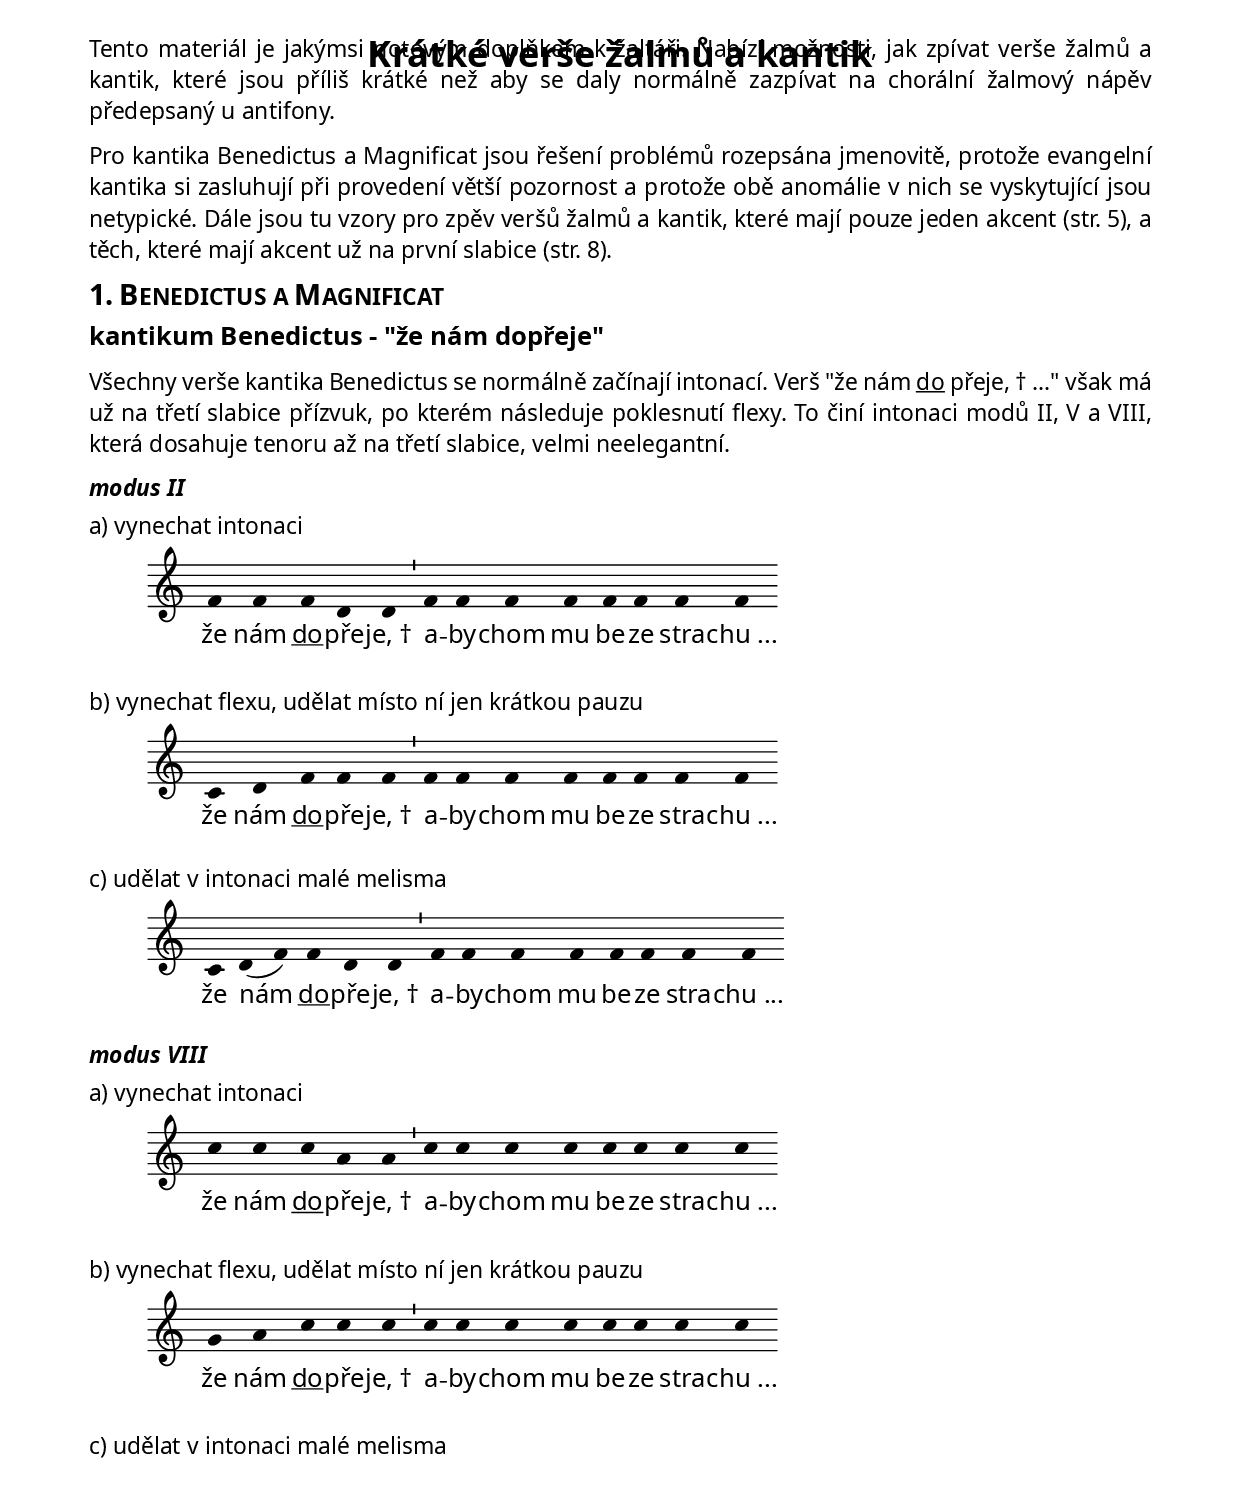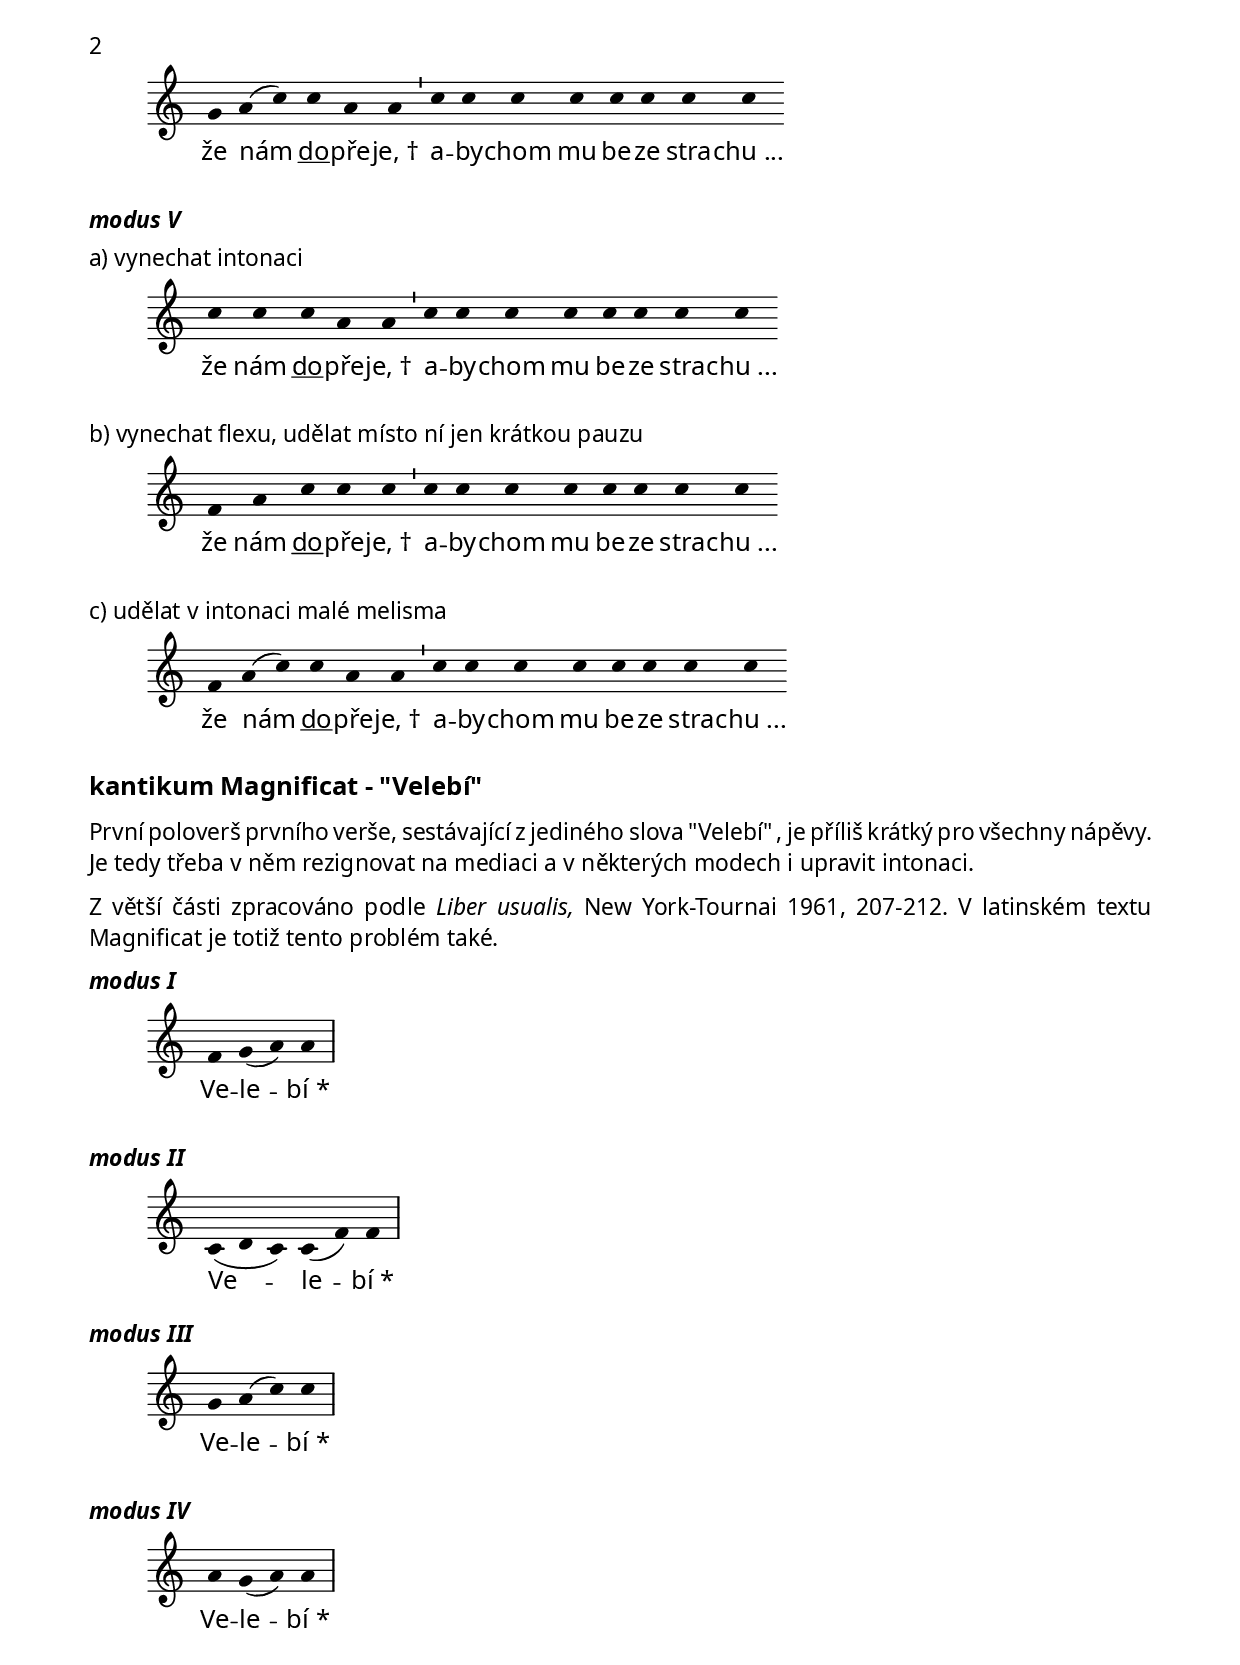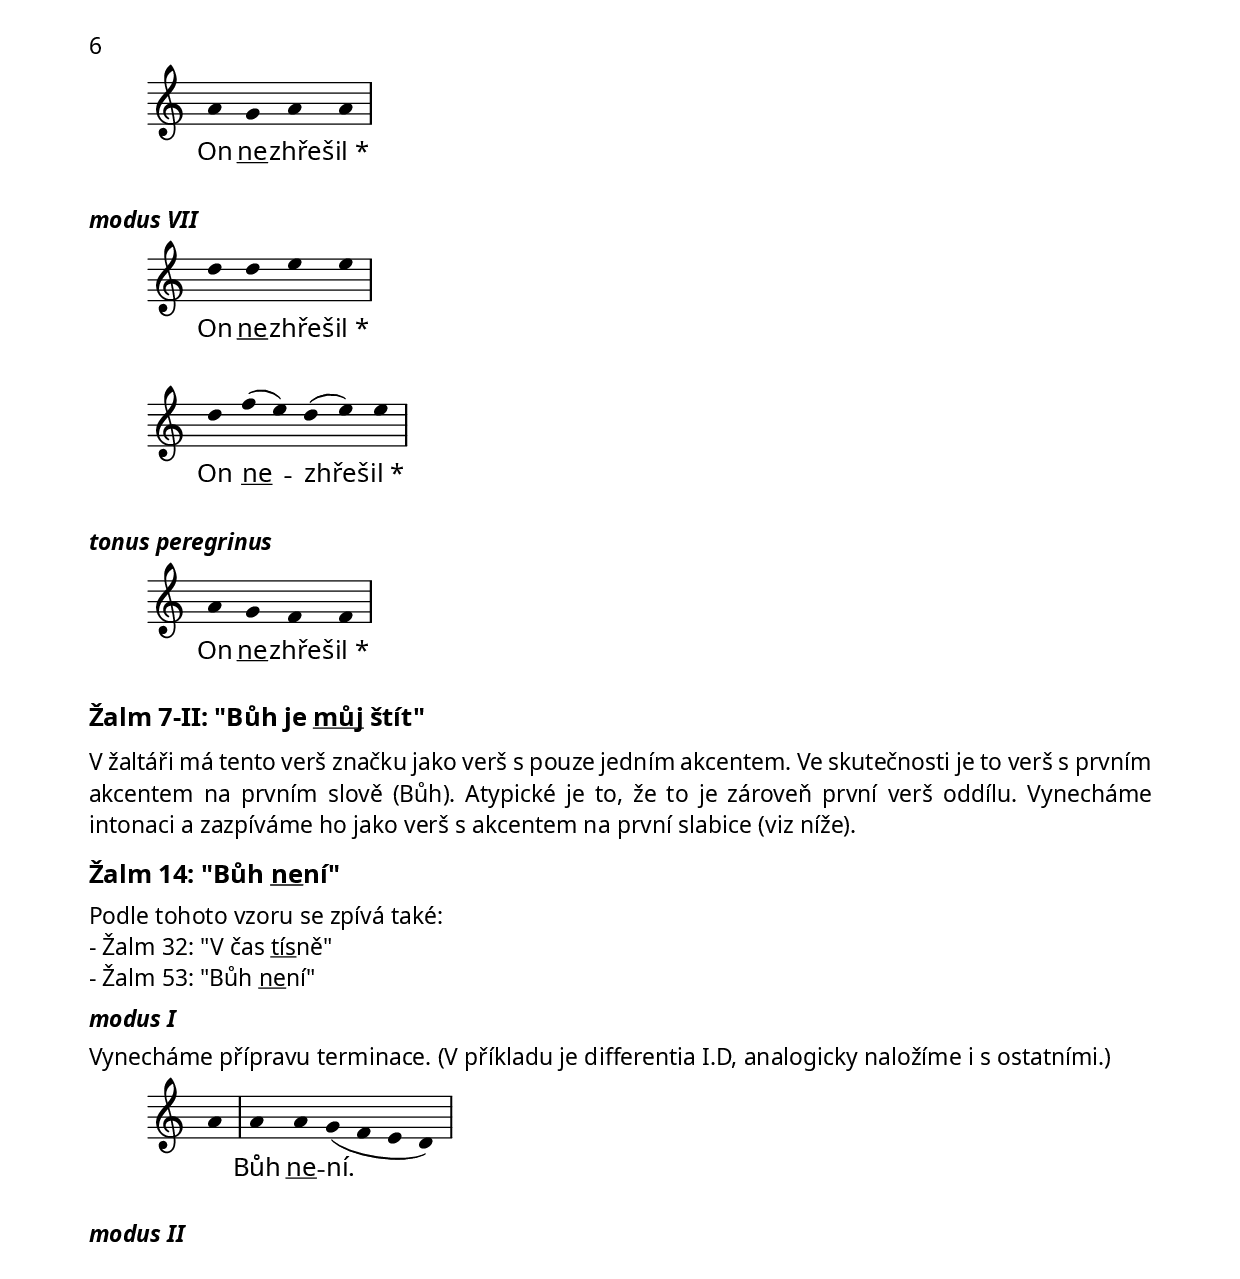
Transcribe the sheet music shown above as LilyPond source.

\version "2.14.2"

\header {
  title = "Krátké verše žalmů a kantik"
}

\include "spolecne.ly"

#(define-markup-command (kapitola layout props obsah)(markup?)
   "Nadpis kapitoly"
   (interpret-markup layout props
		     (markup #:bold
			     #:huge
                             #:caps obsah)))

#(define-markup-command (sekce layout props obsah)(markup?)
   "Nadpis sekce"
   (interpret-markup layout props
		     (markup #:bold
			     #:large obsah)))

#(define-markup-command (subsekce layout props obsah)(markup?)
   "Nadpis subsekce"
   (interpret-markup layout props
		     (markup #:bold #:italic obsah)))

\markup{}

\markup\justify{
Tento materiál je jakýmsi notovým doplňkem k žaltáři.
Nabízí možnosti, jak zpívat verše žalmů a kantik,
které jsou příliš krátké než aby se daly normálně zazpívat
na chorální žalmový nápěv předepsaný u antifony.
}

\markup\justify{
Pro kantika Benedictus a Magnificat jsou řešení problémů
rozepsána jmenovitě, protože evangelní kantika si zasluhují
při provedení větší pozornost a protože obě anomálie v nich se
vyskytující jsou netypické.
Dále jsou tu vzory pro zpěv veršů žalmů a kantik,
které mají pouze jeden akcent \concat{(str. " "\page-ref #'jedenakcent "0" "?"),} a těch, které mají akcent
už na první slabice \concat{(str. " "\page-ref #'akcentprvni "0" "?").}
}

\markup\kapitola{1. Benedictus a Magnificat}
\label #'benmag

\markup\sekce{kantikum Benedictus - "\"že nám dopřeje\""}

\markup\justify{
Všechny verše kantika Benedictus se normálně začínají
intonací. Verš "\"že" nám \underline{do}přeje, \Dagger "...\""
však má už na třetí slabice přízvuk, po kterém následuje
poklesnutí flexy. To činí intonaci modů II, V a VIII,
která dosahuje tenoru až na třetí slabice, velmi neelegantní.
}

\markup\subsekce{modus II}
\markup{a) vynechat intonaci}
\score {
  \relative c' {
    \choralniRezim
    f4 f f d d \barMin
    f f f f f f f f
  }
  \addlyrics {
    že nám \markup\underline{do} -- pře -- \markup{je, \Dagger}
    a -- by -- chom mu be -- ze stra -- chu_...
  }
  \header {
    id = "benedictus_IIa"
  }
}

\markup{b) vynechat flexu, udělat místo ní jen krátkou pauzu}
\score {
  \relative c' {
    \choralniRezim
    c4 d f f f \barMin
    f f f f f f f f
  }
  \addlyrics {
    že nám \markup\underline{do} -- pře -- \markup{je, \Dagger}
    a -- by -- chom mu be -- ze stra -- chu_...
  }
  \header {
    id = "benedictus_IIb"
  }
}

\markup{c) udělat v intonaci malé melisma}
\score {
  \relative c' {
    \choralniRezim
    c4 d( f) f d d \barMin
    f f f f f f f f
  }
  \addlyrics {
    že nám \markup\underline{do} -- pře -- \markup{je, \Dagger}
    a -- by -- chom mu be -- ze stra -- chu_...
  }
  \header {
    id = "benedictus_IIc"
  }
}

\markup\subsekce{modus VIII}

\markup{a) vynechat intonaci}
\score {
  \relative c'' {
    \choralniRezim
    c4 c c a a \barMin
    c c c c c c c c
  }
  \addlyrics {
    že nám \markup\underline{do} -- pře -- \markup{je, \Dagger}
    a -- by -- chom mu be -- ze stra -- chu_...
  }
  \header {
    id = "benedictus_VIIIa"
  }
}

\markup{b) vynechat flexu, udělat místo ní jen krátkou pauzu}
\score {
  \relative c'' {
    \choralniRezim
    g4 a c c c \barMin
    c c c c c c c c
  }
  \addlyrics {
    že nám \markup\underline{do} -- pře -- \markup{je, \Dagger}
    a -- by -- chom mu be -- ze stra -- chu_...
  }
  \header {
    id = "benedictus_VIIIb"
  }
}

\markup{c) udělat v intonaci malé melisma}
\score {
  \relative c'' {
    \choralniRezim
    g4 a( c) c a a \barMin
    c c c c c c c c
  }
  \addlyrics {
    že nám \markup\underline{do} -- pře -- \markup{je, \Dagger}
    a -- by -- chom mu be -- ze stra -- chu_...
  }
  \header {
    id = "benedictus_VIIIc"
  }
}

\markup\subsekce{modus V}

\markup{a) vynechat intonaci}
\score {
  \relative c'' {
    \choralniRezim
    c c c a a \barMin
    c c c c c c c c
  }
  \addlyrics {
    že nám \markup\underline{do} -- pře -- \markup{je, \Dagger}
    a -- by -- chom mu be -- ze stra -- chu_...
  }
  \header {
    id = "benedictus_Va"
  }
}

\markup{b) vynechat flexu, udělat místo ní jen krátkou pauzu}
\score {
  \relative c' {
    \choralniRezim
    f4 a c c c \barMin
    c c c c c c c c
  }
  \addlyrics {
    že nám \markup\underline{do} -- pře -- \markup{je, \Dagger}
    a -- by -- chom mu be -- ze stra -- chu_...
  }
  \header {
    id = "benedictus_Vb"
  }
}

\markup{c) udělat v intonaci malé melisma}
\score {
  \relative c' {
    \choralniRezim
    f4 a( c) c a a \barMin
    c c c c c c c c
  }
  \addlyrics {
    že nám \markup\underline{do} -- pře -- \markup{je, \Dagger}
    a -- by -- chom mu be -- ze stra -- chu_...
  }
  \header {
    id = "benedictus_Vb"
  }
}

\markup\sekce{kantikum Magnificat - "\"Velebí\""}

\markup\justify{
První poloverš prvního verše, sestávající z jediného
slova "\"Velebí\"", je příliš krátký pro všechny nápěvy.
Je tedy třeba v něm rezignovat na mediaci a v některých
modech i upravit intonaci.
}

\markup\justify{
Z větší části zpracováno podle \italic{Liber usualis,} New York-Tournai 1961, 207-212.
V latinském textu Magnificat je totiž tento problém také.
}

\markup\subsekce{modus I}
\score {
  \relative c' {
    \choralniRezim
    f4 g( a) a \barMax
  }
  \addlyrics {
    Ve -- le -- bí_*
  }
  \header {
    id = "magnificat_I"
  }
}

\markup\subsekce{modus II}
\score {
  \relative c' {
    \choralniRezim
    c( d c) c( f) f \barMax
  }
  \addlyrics {
    Ve -- le -- bí_*
  }
  \header {
    id = "magnificat_II"
  }
}

\markup\subsekce{modus III}
\score {
  \relative c'' {
    \choralniRezim
    g a( c) c \barMax
  }
  \addlyrics {
    Ve -- le -- bí_*
  }
  \header {
    id = "magnificat_III"
  }
}

\markup\subsekce{modus IV}
\score {
  \relative c'' {
    \choralniRezim
    a g( a) a \barMax
  }
  \addlyrics {
    Ve -- le -- bí_*
  }
  \header {
    id = "magnificat_IV"
  }
}

\pageBreak

\markup\subsekce{modus V}
\score {
  \relative c' {
    \choralniRezim
    f4 a( c) c \barMax
  }
  \addlyrics {
    Ve -- le -- bí_*
  }
  \header {
    id = "magnificat_IV"
  }
}

\score {
  \relative c' {
    \choralniRezim
    f4( a g) a( c) c \barMax
  }
  \addlyrics {
    Ve -- le -- bí_*
  }
  \header {
    id = "magnificat_IV"
  }
}

\pageBreak

\markup\subsekce{modus VI}
\score {
  \relative c' {
    \choralniRezim
    f4 g( a) a \barMax
  }
  \addlyrics {
    Ve -- le -- bí_*
  }
  \header {
    id = "magnificat_IV"
  }
}

\markup\subsekce{modus VII}
\score {
  \relative c'' {
    \choralniRezim
    c( b) c( d) d \barMax
  }
  \addlyrics {
    Ve -- le -- bí_*
  }
  \header {
    id = "magnificat_IV"
  }
}

\markup\subsekce{modus VIII}
\score {
  \relative c'' {
    \choralniRezim
    g4( a g) g( c) c \barMax
  }
  \addlyrics {
    Ve -- le -- bí_*
  }
  \header {
    id = "magnificat_IV"
  }
}

\markup\subsekce{tonus peregrinus}
\score {
  \relative c'' {
    \choralniRezim
    a( bes) a g4.( f) \barMax
  }
  \addlyrics {
    Ve -- le -- bí_*
  }
  \header {
    id = "magnificat_IV"
  }
}

\pageBreak

\markup\kapitola{2. Verše s pouze jedním akcentem}
\label #'jedenakcent

\markup\sekce{kantikum 1Petr 2: "\"On" \concat{\underline{ne}zhřešil"\""}}
\markup\column{
\line{Podle tohoto vzoru se zpívá také:}
\line{- kantikum Dt 32: "\"Tak" \underline{ho} "vzal\""}
}

\markup\subsekce{modus I}
\score {
  \relative c'' {
    \choralniRezim
    a4 g a a \barMax
  }
  \addlyrics {
    On \markup\underline{ne} -- zhře -- šil_*
  }
  \header {
    id = ""
  }
}

\markup\subsekce{modus III}
\score {
  \relative c'' {
    \choralniRezim
    c4 c b( a) c \barMax
  }
  \addlyrics {
    On \markup\underline{ne} -- zhře -- šil_*
  }
  \header {
    id = ""
  }
}
\markup\justify{Následující varianta melodicky využívá i
přebytečnou čtvrtou slabiku a nedá se proto použít pro
ještě kratší verše, jako např. "\"Tak" \underline{ho} "vzal\"".
}
\score {
  \relative c'' {
    \choralniRezim
    c4 d( c) b( a) c \barMax
  }
  \addlyrics {
    On \markup\underline{ne} -- zhře -- šil_*
  }
  \header {
    id = ""
  }
}

\markup\subsekce{modus IV}
\score {
  \relative c'' {
    \choralniRezim
    a4 b a a \barMax
  }
  \addlyrics {
    On \markup\underline{ne} -- zhře -- šil_*
  }
  \header {
    id = ""
  }
}

\markup\subsekce{modus VI}
\score {
  \relative c'' {
    \choralniRezim
    a4 a f f \barMax
  }
  \addlyrics {
    On \markup\underline{ne} -- zhře -- šil_*
  }
  \header {
    id = ""
  }
}
\score {
  \relative c'' {
    \choralniRezim
    a4 g a a \barMax
  }
  \addlyrics {
    On \markup\underline{ne} -- zhře -- šil_*
  }
  \header {
    id = ""
  }
}

\markup\subsekce{modus VII}
\score {
  \relative c'' {
    \choralniRezim
    d4 d e e \barMax
  }
  \addlyrics {
    On \markup\underline{ne} -- zhře -- šil_*
  }
  \header {
    id = ""
  }
}
\score {
  \relative c'' {
    \choralniRezim
    d4 f( e) d( e) e \barMax
  }
  \addlyrics {
    On \markup\underline{ne} -- zhře -- šil_*
  }
  \header {
    id = ""
  }
}

\markup\subsekce{tonus peregrinus}
\score {
  \relative c'' {
    \choralniRezim
    a g f f \barMax
  }
  \addlyrics {
    On \markup\underline{ne} -- zhře -- šil_*
  }
  \header {
    id = ""
  }
}

\markup\sekce{Žalm 7-II: "\"Bůh" je \underline{můj} "štít\""}
\markup\justify{
V žaltáři má tento verš značku jako verš s pouze jedním
akcentem. Ve skutečnosti je to verš s prvním akcentem na prvním
slově (Bůh). Atypické je to, že to je zároveň první verš
oddílu. Vynecháme intonaci a zazpíváme ho jako verš s akcentem
na první slabice (viz níže).
}

\markup\sekce{Žalm 14: "\"Bůh" \concat{\underline{ne}ní"\""}}
\markup\column{
\line{Podle tohoto vzoru se zpívá také:}
\line{- Žalm 32: "\"V čas" \concat{\underline{tís}ně"\""}}
\line{- Žalm 53: "\"Bůh" \concat{\underline{ne}ní"\""}}
}

\markup\subsekce{modus I}
\markup\justify{
Vynecháme přípravu terminace. (V příkladu je differentia I.D,
analogicky naložíme i s ostatními.)
}
\score {
  \relative c'' {
    \choralniRezim
    a \barMax a4 a g( f e d) \barMax
  }
  \addlyrics {
    \skip 1 Bůh \markup\underline{ne} -- ní.
  }
  \header {
    id = ""
  }
}

\markup\subsekce{modus II}
\score {
  \relative c' {
    \choralniRezim
    f \barMax e c d \barMax
  }
  \addlyrics {
    \skip 1 Bůh \markup\underline{ne} -- ní.
  }
  \header {
    id = ""
  }
}

\markup\subsekce{modus III}
\markup{differentiae b, a, a2:}
\score {
  \relative c'' {
    \choralniRezim
    c \barMax a c b \barMax
  }
  \addlyrics {
    \skip 1 Bůh \markup\underline{ne} -- ní.
  }
  \header {
    id = ""
  }
}
\markup{differentiae a2, g, g2: skončíme na tenoru c}
\score {
  \relative c'' {
    \choralniRezim
    c \barMax a c c \barMax
  }
  \addlyrics {
    \skip 1 Bůh \markup\underline{ne} -- ní.
  }
  \header {
    id = ""
  }
}

\markup\subsekce{modus IV}
\markup{differentiae g, c nemají problém.}
\markup{differentia E:}
\score {
  \relative c'' {
    \choralniRezim
    a4 \barMax a g( f) e \barMax
  }
  \addlyrics {
    \skip 1 Bůh \markup\underline{ne} -- ní.
  }
  \header {
    id = ""
  }
}
\markup{differentiae A, A*, d:}
\score {
  \relative c'' {
    \choralniRezim
    d4 \barMax e c a \barMax
  }
  \addlyrics {
    \skip 1 Bůh \markup\underline{ne} -- ní.
  }
  \header {
    id = ""
  }
}

\pageBreak % ZLOM

\markup\subsekce{modus V}
\score {
  \relative c'' {
    \choralniRezim
    c \barMax c d c \barMax
  }
  \addlyrics {
    \skip 1 Bůh \markup\underline{ne} -- ní.
  }
  \header {
    id = ""
  }
}

\markup\subsekce{modus VI}
\score {
  \relative c'' {
    \choralniRezim
    a \barMax g( a) g f \barMax
  }
  \addlyrics {
    \skip 1 Bůh \markup\underline{ne} -- ní.
  }
  \header {
    id = ""
  }
}

\markup\subsekce{modus VII}
\markup{Zcela vynechat tenor d; první dva tóny terminace svázat.}
\score {
  \relative c'' {
    \choralniRezim
    e \barMax e( d) c b( a) \barMax
  }
  \addlyrics {
    \skip 1 Bůh \markup\underline{ne} -- ní.
  }
  \header {
    id = ""
  }
}

\markup\subsekce{modus VIII}
\markup{Zcela vynechat tenor c; první dva tóny terminace svázat.}
\score {
  \relative c'' {
    \choralniRezim
    c \barMax b( c) a g \barMax
  }
  \addlyrics {
    \skip 1 Bůh \markup\underline{ne} -- ní.
  }
  \header {
    id = ""
  }
}

\markup\subsekce{tonus peregrinus}
\score {
  \relative c' {
    \choralniRezim
    f \barMax g f e( d) \barMax
  }
  \addlyrics {
    \skip 1 Bůh \markup\underline{ne} -- ní.
  }
  \header {
    id = ""
  }
}

\markup\kapitola{3. Verše s akcentem již na první slabice}
\label #'akcentprvni
\markup\justify{
Veršů s akcentem již na první slabice je v žaltáři velké
množství. Následují dva vzory, podle kterých se všechny
dají zazpívat.
}

\markup\kapitola{3.1 v prvním poloverši}

\markup\sekce{Žalm 118-II: \concat{"\"" \underline{Já} sot " " \underline{ze} " " spásy "\""}}

\markup\subsekce{modus I}
\score {
  \relative c'' {
    \choralniRezim
    bes a g a a \barMax
  }
  \addlyrics {
    \markup\underline{Já} -- sot \markup\underline{ze} spá -- sy_*
  }
  \header {
    id = ""
  }
}

\pageBreak % ZLOM

\markup\subsekce{modus III}
\score {
  \relative c'' {
    \choralniRezim
    d4 c c b( a) c \barMax
  }
  \addlyrics {
    \markup\underline{Já} -- sot \markup\underline{ze} spá -- sy_*
  }
  \header {
    id = ""
  }
}

\markup\subsekce{modus IV}
\score {
  \relative c'' {
    \choralniRezim
    g4 a b a a \barMax
  }
  \addlyrics {
    \markup\underline{Já} -- sot \markup\underline{ze} spá -- sy_*
  }
  \header {
    id = ""
  }
}

\markup\subsekce{modus VII}
\score {
  \relative c'' {
    \choralniRezim
    f4 e d e e \barMax
  }
  \addlyrics {
    \markup\underline{Já} -- sot \markup\underline{ze} spá -- sy_*
  }
  \header {
    id = ""
  }
}

\markup\subsekce{tonus peregrinus}
\score {
  \relative c'' {
    \choralniRezim
    g4( bes) a g f f \barMax
  }
  \addlyrics {
    \markup\underline{Já} -- sot \markup\underline{ze} spá -- sy_*
  }
  \header {
    id = ""
  }
}

\markup\kapitola{3.2 ve druhém poloverši}

\markup\sekce{Žalm 27-II: \concat{"\"" \underline{V ze} mi " " \underline{ži} vých "\""}}

\markup\subsekce{modus I}
\score {
  \relative c'' {
    \choralniRezim
    a4 \barMax g f g( a) g( f e d) \barMax
  }
  \addlyrics {
    \skip 1 \markup\underline{V ze} -- mi \markup\underline{ži} -- vých.
  }
  \header {
    id = ""
  }
}

\markup\subsekce{modus IV}
\markup{differentia E:}
\score {
  \relative c'' {
    \choralniRezim
    a4 \barMax a b( a) g( f) e \barMax
  }
  \addlyrics {
    \skip 1 \markup\underline{V ze} -- mi \markup\underline{ži} -- vých.
  }
  \header {
    id = ""
  }
}
\markup{differentiae A, A*, d:}
\score {
  \relative c'' {
    \choralniRezim
    d4 \barMax d4 e c a \barMax
  }
  \addlyrics {
    \skip 1 \markup\underline{V ze} -- mi \markup\underline{ži} -- vých.
  }
  \header {
    id = ""
  }
}

\pageBreak % ZLOM

\markup\subsekce{modus VI}
\score {
  \relative c'' {
    \choralniRezim
    a4 \barMax f g( a) g f \barMax
  }
  \addlyrics {
    \skip 1 \markup\underline{V ze} -- mi \markup\underline{ži} -- vých.
  }
  \header {
    id = ""
  }
}

\markup\subsekce{modus VII}
\score {
  \relative c'' {
    \choralniRezim
    e4 \barMax e d c b( a) \barMax
  }
  \addlyrics {
    \skip 1 \markup\underline{V ze} -- mi \markup\underline{ži} -- vých.
  }
  \header {
    id = ""
  }
}

\markup\subsekce{modus VIII}
\score {
  \relative c'' {
    \choralniRezim
    c4 \barMax b c a g \barMax
  }
  \addlyrics {
    \skip 1 \markup\underline{V ze} -- mi \markup\underline{ži} -- vých.
  }
  \header {
    id = ""
  }
}